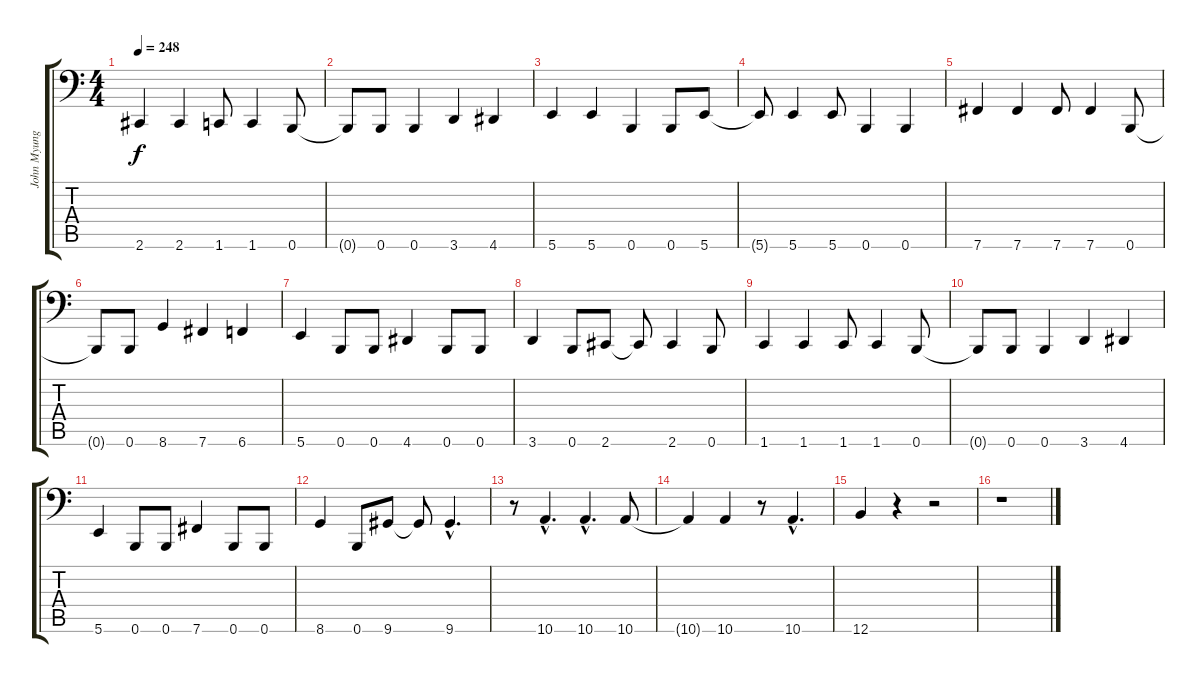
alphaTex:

\track ("John Myung - 6 Strings Bass" "John Myung") {instrument electricbassfinger}
\staff {score tabs}
\tuning (C3 G2 D2 A1 E1 B0) {hide}
\ts (4 4)
\tempo 248
\clef f4
\ks c
2.6.4{dy f} 2.6.4 1.6.8 1.6.4 0.6.8 |
0.6{t}.8 0.6.8 0.6.4 3.6.4 4.6.4 |
5.6.4 5.6.4 0.6.4 0.6.8 5.6.8 |
5.6{t}.8 5.6.4 5.6.8 0.6.4 0.6.4 |
7.6.4 7.6.4 7.6.8 7.6.4 0.6.8 |
0.6{t}.8 0.6.8 8.6.4 7.6.4 6.6.4 |
5.6.4 0.6.8 0.6.8 4.6.4 0.6.8 0.6.8 |
3.6.4 0.6.8 2.6.8 2.6{t}.8 2.6.4 0.6.8 |
1.6.4 1.6.4 1.6.8 1.6.4 0.6.8 |
0.6{t}.8 0.6.8 0.6.4 3.6.4 4.6.4 |
5.6.4 0.6.8 0.6.8 7.6.4 0.6.8 0.6.8 |
8.6.4 0.6.8 9.6.8 9.6{t}.8 9.6{hac}.4{d} |
r.8 10.6{hac}.4{d} 10.6{hac}.4{d} 10.6.8 |
10.6{t}.4 10.6.4 r.8 10.6{hac}.4{d} |
12.6.4 r.4 r.2 |
r.1
